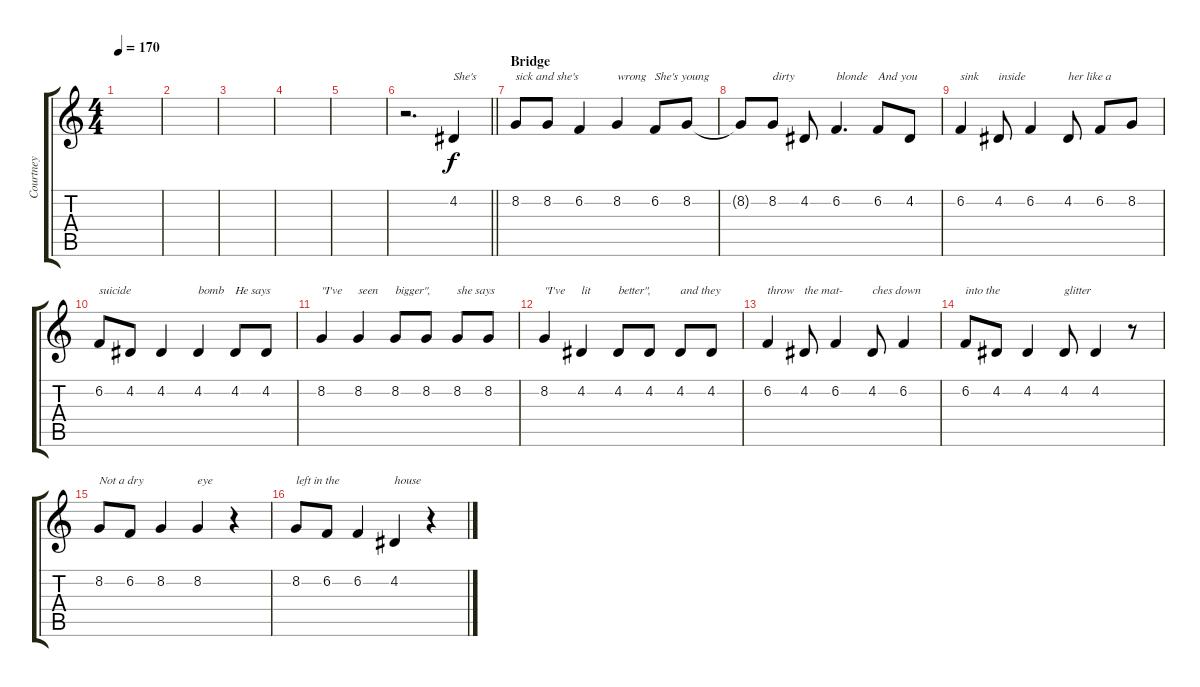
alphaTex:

\track ("Courtney" "Courtney") {instrument clarinet}
\staff {score tabs}
\tuning (E4 B3 G3 D3 A2 E2) {hide}
\ts (4 4)
\tempo 170
\clef g2
\ks c
|
|
|
|
|
\barLineRight lightlight
r.2{d} 4.2.4{txt "She's"} |
\section ("" "Bridge")
8.2.8{txt "sick and she's"} 8.2.8 6.2.4 8.2.4{txt "wrong"} 6.2.8{txt "She's young"} 8.2.8 |
8.2{t}.8 8.2.8{txt "dirty"} 4.2.8 6.2.4{d txt "blonde"} 6.2.8{txt "And you"} 4.2.8 |
6.2.4{txt "sink"} 4.2.8{txt "inside"} 6.2.4 4.2.8{txt "her like a"} 6.2.8 8.2.8 |
6.2.8{txt "suicide"} 4.2.8 4.2.4 4.2.4{txt "bomb"} 4.2.8{txt "He says"} 4.2.8 |
8.2.4{txt "\"I've "} 8.2.4{txt "seen"} 8.2.8{txt "bigger\","} 8.2.8 8.2.8{txt "she says"} 8.2.8 |
8.2.4{txt "\"I've"} 4.2.4{txt "lit"} 4.2.8{txt "better\","} 4.2.8 4.2.8{txt "and they"} 4.2.8 |
6.2.4{txt "throw"} 4.2.8{txt "the mat-"} 6.2.4 4.2.8{txt "ches down"} 6.2.4 |
6.2.8{txt "into the"} 4.2.8 4.2.4 4.2.8{txt "glitter"} 4.2.4 r.8 |
8.2.8{txt "Not a dry"} 6.2.8 8.2.4 8.2.4{txt "eye"} r.4 |
8.2.8{txt "left in the"} 6.2.8 6.2.4 4.2.4{txt "house"} r.4
